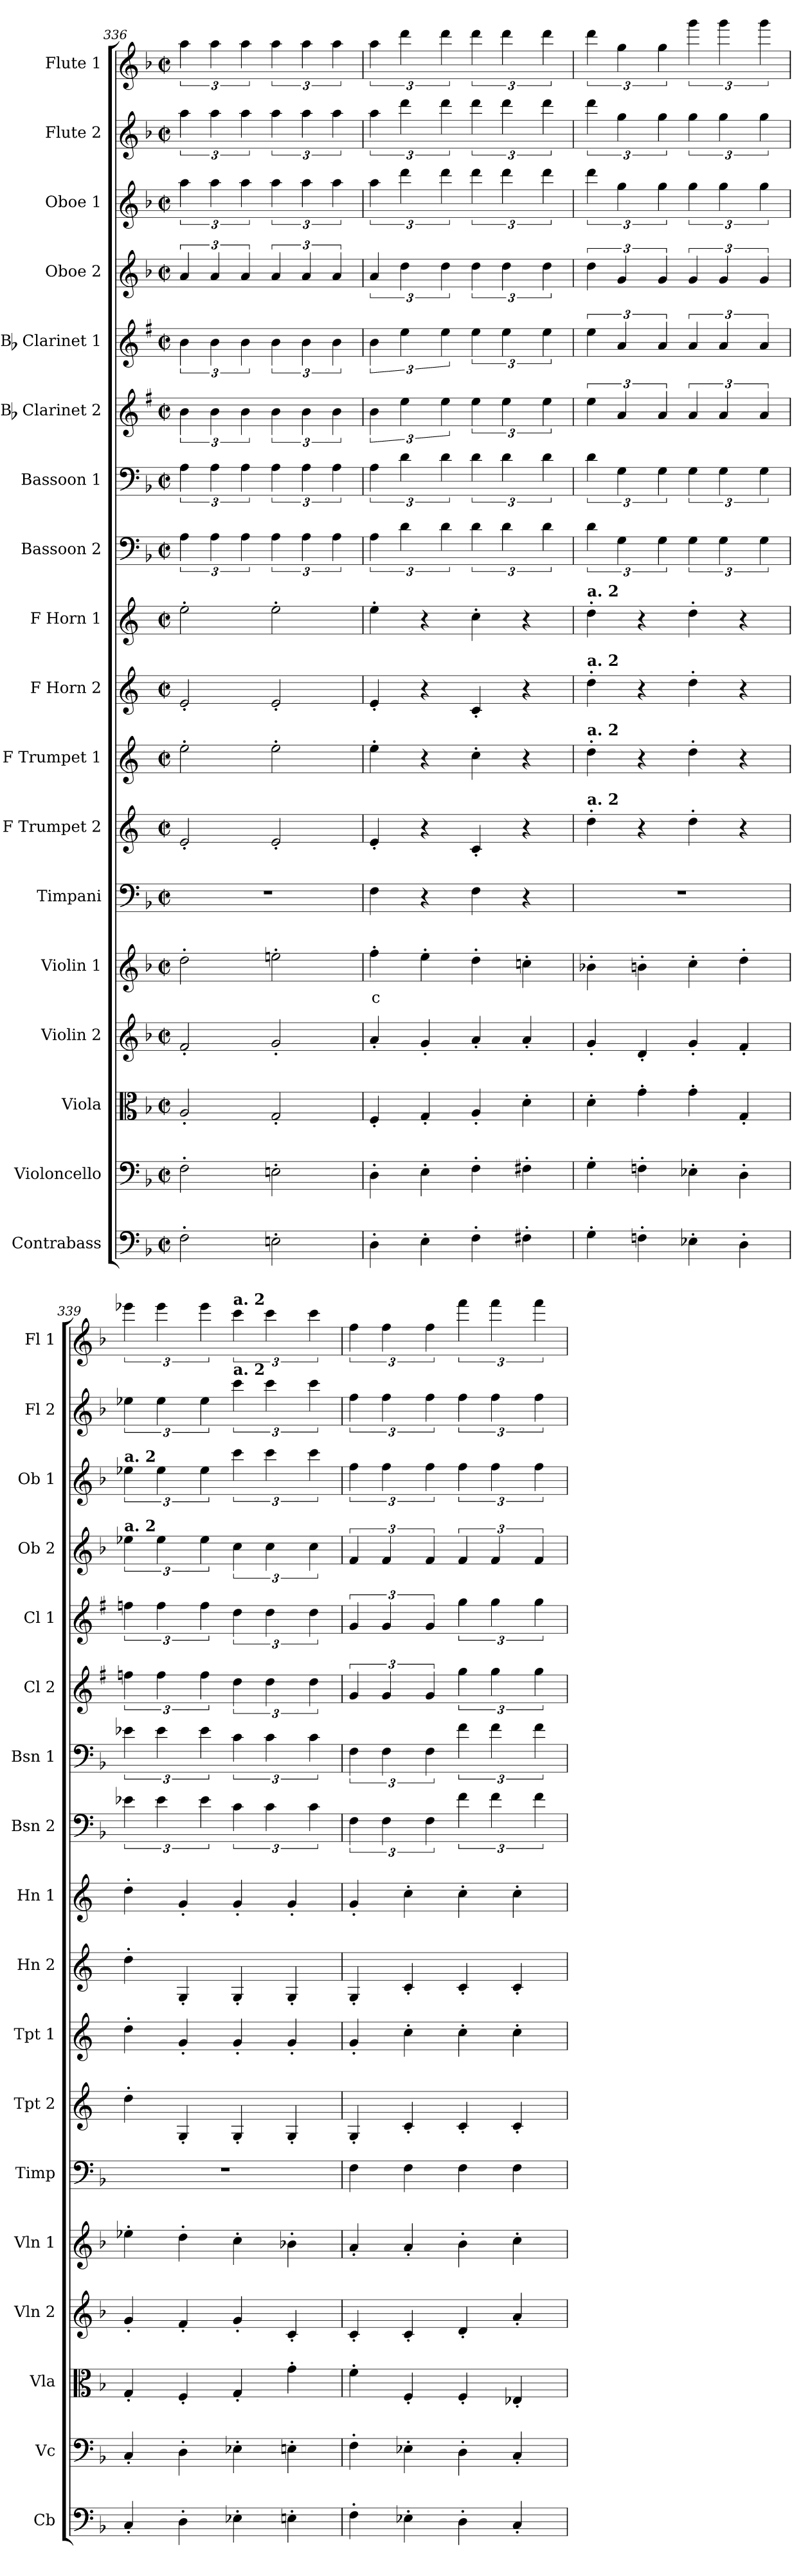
**kern	**kern	**kern	**kern	**kern	**text	**kern	**kern	**kern	**kern	**kern	**kern	**kern	**kern	**kern	**kern	**kern	**kern	**kern
*part18	*part17	*part16	*part15	*part14	*part14	*part13	*part12	*part11	*part10	*part9	*part8	*part7	*part6	*part5	*part4	*part3	*part2	*part1
*staff18	*staff17	*staff16	*staff15	*staff14	*staff14	*staff13	*staff12	*staff11	*staff10	*staff9	*staff8	*staff7	*staff6	*staff5	*staff4	*staff3	*staff2	*staff1
*I"Contrabass	*I"Violoncello	*I"Viola	*I"Violin 2	*I"Violin 1	*	*I"Timpani	*I"F Trumpet 2	*I"F Trumpet 1	*I"F Horn 2	*I"F Horn 1	*I"Bassoon 2	*I"Bassoon 1	*I"Bb Clarinet 2	*I"Bb Clarinet 1	*I"Oboe 2	*I"Oboe 1	*I"Flute 2	*I"Flute 1
*I'Cb	*I'Vc	*I'Vla	*I'Vln 2	*I'Vln 1	*	*I'Timp	*I'Tpt 2	*I'Tpt 1	*I'Hn 2	*I'Hn 1	*I'Bsn 2	*I'Bsn 1	*I'Cl 2	*I'Cl 1	*I'Ob 2	*I'Ob 1	*I'Fl 2	*I'Fl 1
*clefF4	*clefF4	*clefC3	*clefG2	*clefG2	*	*clefF4	*clefG2	*clefG2	*clefG2	*clefG2	*clefF4	*clefF4	*clefG2	*clefG2	*clefG2	*clefG2	*clefG2	*clefG2
*ITrd7c12	*	*	*	*	*	*	*ITrd-3c-5	*ITrd-3c-5	*ITrd4c7	*ITrd4c7	*	*	*ITrd1c2	*ITrd1c2	*	*	*	*
*k[b-]	*k[b-]	*k[b-]	*k[b-]	*k[b-]	*	*k[b-]	*k[b-]	*k[b-]	*k[b-]	*k[b-]	*k[b-]	*k[b-]	*k[b-]	*k[b-]	*k[b-]	*k[b-]	*k[b-]	*k[b-]
*M2/2	*M2/2	*M2/2	*M2/2	*M2/2	*	*M2/2	*M2/2	*M2/2	*M2/2	*M2/2	*M2/2	*M2/2	*M2/2	*M2/2	*M2/2	*M2/2	*M2/2	*M2/2
*met(c|)	*met(c|)	*met(c|)	*met(c|)	*met(c|)	*	*met(c|)	*met(c|)	*met(c|)	*met(c|)	*met(c|)	*met(c|)	*met(c|)	*met(c|)	*met(c|)	*met(c|)	*met(c|)	*met(c|)	*met(c|)
=336	=336	=336	=336	=336	=336	=336	=336	=336	=336	=336	=336	=336	=336	=336	=336	=336	=336	=336
2FF'\	2F'\	2A'/	2f'/	2dd'\	.	1r	2a'/	2aa'\	2A'/	2a'\	6A\	6A\	6a\	6a\	6a/	6aa\	6aa\	6aa\
.	.	.	.	.	.	.	.	.	.	.	6A\	6A\	6a\	6a\	6a/	6aa\	6aa\	6aa\
.	.	.	.	.	.	.	.	.	.	.	6A\	6A\	6a\	6a\	6a/	6aa\	6aa\	6aa\
2EEn'\	2En'\	2G'/	2g'/	2een'\	.	.	2a'/	2aa'\	2A'/	2a'\	6A\	6A\	6a\	6a\	6a/	6aa\	6aa\	6aa\
.	.	.	.	.	.	.	.	.	.	.	6A\	6A\	6a\	6a\	6a/	6aa\	6aa\	6aa\
.	.	.	.	.	.	.	.	.	.	.	6A\	6A\	6a\	6a\	6a/	6aa\	6aa\	6aa\
=337	=337	=337	=337	=337	=337	=337	=337	=337	=337	=337	=337	=337	=337	=337	=337	=337	=337	=337
!	!	!	!	!	!LO:LY:b:color=#FF0000	!	!	!	!	!	!	!	!	!	!	!	!	!
4DD'\	4D'\	4F'/	4a'/	4ff'\	c	4F\	4a'/	4aa'\	4A'/	4a'\	6A\	6A\	6a\	6a\	6a/	6aa\	6aa\	6aa\
.	.	.	.	.	.	.	.	.	.	.	6d\	6d\	6dd\	6dd\	6dd\	6ddd\	6ddd\	6ddd\
4EE'\	4E'\	4G'/	4g'/	4ee'\	.	4r	4r	4r	4r	4r	.	.	.	.	.	.	.	.
.	.	.	.	.	.	.	.	.	.	.	6d\	6d\	6dd\	6dd\	6dd\	6ddd\	6ddd\	6ddd\
4FF'\	4F'\	4A'/	4a'/	4dd'\	.	4F\	4f'/	4ff'\	4F'/	4f'\	6d\	6d\	6dd\	6dd\	6dd\	6ddd\	6ddd\	6ddd\
.	.	.	.	.	.	.	.	.	.	.	6d\	6d\	6dd\	6dd\	6dd\	6ddd\	6ddd\	6ddd\
4FF#X'\	4F#X'\	4d'\	4a'/	4ccn'\	.	4r	4r	4r	4r	4r	.	.	.	.	.	.	.	.
.	.	.	.	.	.	.	.	.	.	.	6d\	6d\	6dd\	6dd\	6dd\	6ddd\	6ddd\	6ddd\
=338	=338	=338	=338	=338	=338	=338	=338	=338	=338	=338	=338	=338	=338	=338	=338	=338	=338	=338
!	!	!	!	!	!	!	!	!	!	!LO:TX:a:B:t=a. 2	!	!	!	!	!	!	!	!
!	!	!	!	!	!	!	!	!	!LO:TX:a:B:t=a. 2	!	!	!	!	!	!	!	!	!
!	!	!	!	!	!	!	!	!LO:TX:a:B:t=a. 2	!	!	!	!	!	!	!	!	!	!
!	!	!	!	!	!	!	!LO:TX:a:B:t=a. 2	!	!	!	!	!	!	!	!	!	!	!
4GG'\	4G'\	4d'\	4g'/	4b-X'\	.	1r	4gg'\	4gg'\	4g'\	4g'\	6d\	6d\	6dd\	6dd\	6dd\	6ddd\	6ddd\	6ddd\
.	.	.	.	.	.	.	.	.	.	.	6G\	6G\	6g/	6g/	6g/	6gg\	6gg\	6gg\
4FFn'\	4Fn'\	4g'\	4d'/	4bn'\	.	.	4r	4r	4r	4r	.	.	.	.	.	.	.	.
.	.	.	.	.	.	.	.	.	.	.	6G\	6G\	6g/	6g/	6g/	6gg\	6gg\	6gg\
4EE-X'\	4E-X'\	4g'\	4g'/	4cc'\	.	.	4gg'\	4gg'\	4g'\	4g'\	6G\	6G\	6g/	6g/	6g/	6gg\	6gg\	6ggg\
.	.	.	.	.	.	.	.	.	.	.	6G\	6G\	6g/	6g/	6g/	6gg\	6gg\	6ggg\
4DD'\	4D'\	4G'/	4f'/	4dd'\	.	.	4r	4r	4r	4r	.	.	.	.	.	.	.	.
.	.	.	.	.	.	.	.	.	.	.	6G\	6G\	6g/	6g/	6g/	6gg\	6gg\	6ggg\
!!LO:PB:g=z
=339	=339	=339	=339	=339	=339	=339	=339	=339	=339	=339	=339	=339	=339	=339	=339	=339	=339	=339
!	!	!	!	!	!	!	!	!	!	!	!	!	!	!	!	!LO:TX:a:B:t=a. 2	!	!
!	!	!	!	!	!	!	!	!	!	!	!	!	!	!	!LO:TX:a:B:t=a. 2	!	!	!
4CC'/	4C'/	4G'/	4g'/	4ee-X'\	.	1r	4gg'\	4gg'\	4g'\	4g'\	6e-X\	6e-X\	6ee-X\	6ee-X\	6ee-X\	6ee-X\	6ee-X\	6eee-X\
.	.	.	.	.	.	.	.	.	.	.	6e-\	6e-\	6ee-\	6ee-\	6ee-\	6ee-\	6ee-\	6eee-\
4DD'\	4D'\	4F'/	4f'/	4dd'\	.	.	4c'/	4cc'/	4C'/	4c'/	.	.	.	.	.	.	.	.
.	.	.	.	.	.	.	.	.	.	.	6e-\	6e-\	6ee-\	6ee-\	6ee-\	6ee-\	6ee-\	6eee-\
!	!	!	!	!	!	!	!	!	!	!	!	!	!	!	!	!	!	!LO:TX:a:B:t=a. 2
!	!	!	!	!	!	!	!	!	!	!	!	!	!	!	!	!	!LO:TX:a:B:t=a. 2	!
4EE-X'\	4E-X'\	4G'/	4g'/	4cc'\	.	.	4c'/	4cc'/	4C'/	4c'/	6c\	6c\	6cc\	6cc\	6cc\	6ccc\	6ccc\	6ccc\
.	.	.	.	.	.	.	.	.	.	.	6c\	6c\	6cc\	6cc\	6cc\	6ccc\	6ccc\	6ccc\
4EEn'\	4En'\	4g'\	4c'/	4b-X'\	.	.	4c'/	4cc'/	4C'/	4c'/	.	.	.	.	.	.	.	.
.	.	.	.	.	.	.	.	.	.	.	6c\	6c\	6cc\	6cc\	6cc\	6ccc\	6ccc\	6ccc\
=340	=340	=340	=340	=340	=340	=340	=340	=340	=340	=340	=340	=340	=340	=340	=340	=340	=340	=340
4FF'\	4F'\	4f'\	4c'/	4a'/	.	4F\	4c'/	4cc'/	4C'/	4c'/	6F\	6F\	6f/	6f/	6f/	6ff\	6ff\	6ff\
.	.	.	.	.	.	.	.	.	.	.	6F\	6F\	6f/	6f/	6f/	6ff\	6ff\	6ff\
4EE-X'\	4E-X'\	4F'/	4c'/	4a'/	.	4F\	4f'/	4ff'\	4F'/	4f'\	.	.	.	.	.	.	.	.
.	.	.	.	.	.	.	.	.	.	.	6F\	6F\	6f/	6f/	6f/	6ff\	6ff\	6ff\
4DD'\	4D'\	4F'/	4d'/	4b-'\	.	4F\	4f'/	4ff'\	4F'/	4f'\	6f\	6f\	6ff\	6ff\	6f/	6ff\	6ff\	6fff\
.	.	.	.	.	.	.	.	.	.	.	6f\	6f\	6ff\	6ff\	6f/	6ff\	6ff\	6fff\
4CC'/	4C'/	4E-X'/	4a'/	4cc'\	.	4F\	4f'/	4ff'\	4F'/	4f'\	.	.	.	.	.	.	.	.
.	.	.	.	.	.	.	.	.	.	.	6f\	6f\	6ff\	6ff\	6f/	6ff\	6ff\	6fff\
=	=	=	=	=	=	=	=	=	=	=	=	=	=	=	=	=	=	=
*-	*-	*-	*-	*-	*-	*-	*-	*-	*-	*-	*-	*-	*-	*-	*-	*-	*-	*-
